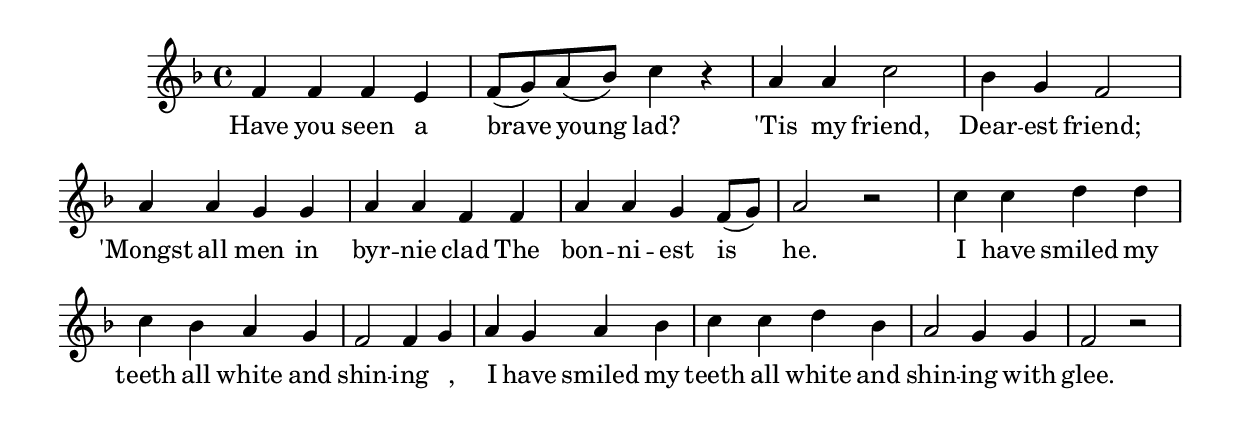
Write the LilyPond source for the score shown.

\version "2.10.25" 
\include "english.ly"


melody = \relative c'
  <<
  { 
  \tempo 2=75  
  \once \override Score.MetronomeMark #'transparent = ##t
  \clef treble
  \key f \major
  \time 4/4
  f4 f f e | f8( g) a( bf) c4 r4 |
  a4 a c2 | bf4 g f2 | a4 a g g | a a f
  f | a a g f8( g) | a2 r2 |
  c4 c d d | c bf a g | f2 f4 g |
  a g a bf | c c d bf | a2 g4 g | f2 r2
  }

  \addlyrics
    {
  Have you seen a brave young lad?
  'Tis my friend,
  Dear -- est friend;
  'Mongst all men in byr -- nie clad
  The bon -- ni -- est is he.
    I have smiled my teeth all white and shin -- ing __,
  I have smiled my teeth all white and shin -- ing with glee.
    } 
  >>

\score
  { 
  \new Staff \melody 
  \layout
    {
    \context
      { \Score \remove Bar_number_engraver }
    } 
  \midi
    { 
    \context { \Score } 
    }
  }
